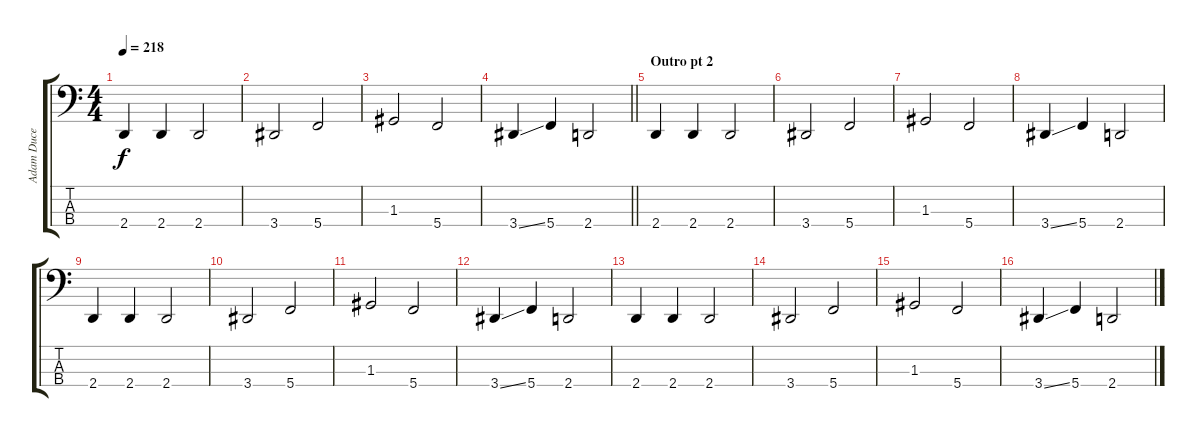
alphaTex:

\track ("Adam Duce" "Adam Duce") {instrument electricbasspick}
\staff {score tabs}
\tuning (F2 C2 G1 C1) {hide}
\ts (4 4)
\tempo 218
\clef f4
\ks c
2.4.4{dy f} 2.4.4 2.4.2 |
3.4.2 5.4.2 |
1.3.2 5.4.2 |
\barLineRight lightlight
3.4{ss}.4 5.4.4 2.4.2 |
\section ("" "Outro pt 2")
2.4.4 2.4.4 2.4.2 |
3.4.2 5.4.2 |
1.3.2 5.4.2 |
3.4{ss}.4 5.4.4 2.4.2 |
2.4.4 2.4.4 2.4.2 |
3.4.2 5.4.2 |
1.3.2 5.4.2 |
3.4{ss}.4 5.4.4 2.4.2 |
2.4.4 2.4.4 2.4.2 |
3.4.2 5.4.2 |
1.3.2 5.4.2 |
3.4{ss}.4 5.4.4 2.4.2
